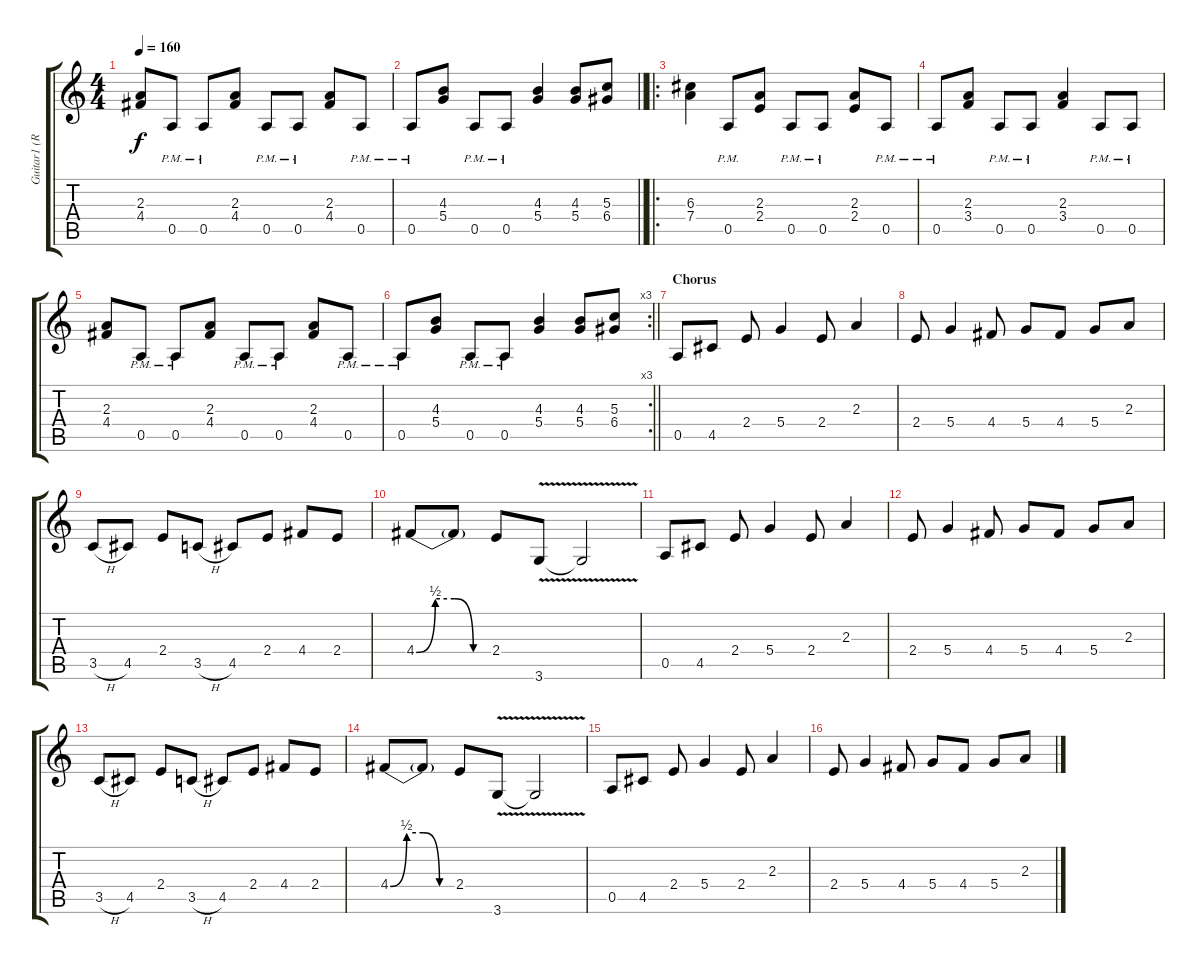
\track ("Guitar1 (Rhythm)" "Guitar1 (R") {instrument distortionguitar}
\staff {score tabs}
\tuning (E4 B3 G3 D3 A2 E2) {hide}
\ts (4 4)
\tempo 160
\clef g2
\ks c
(2.3 4.4).8{dy f} 0.5{pm}.8 0.5{pm}.8 (2.3 4.4).8 0.5{pm}.8 0.5{pm}.8 (2.3 4.4).8 0.5{pm}.8 |
\barLineRight lightlight
0.5{pm}.8 (4.3 5.4).8 0.5{pm}.8 0.5{pm}.8 (4.3 5.4).4 (4.3 5.4).8 (5.3 6.4).8 |
\ro
(6.3 7.4).4 0.5{pm}.8 (2.3 2.4).8 0.5{pm}.8 0.5{pm}.8 (2.3 2.4).8 0.5{pm}.8 |
0.5{pm}.8 (2.3 3.4).8 0.5{pm}.8 0.5{pm}.8 (2.3 3.4).4 0.5{pm}.8 0.5{pm}.8 |
(2.3 4.4).8 0.5{pm}.8 0.5{pm}.8 (2.3 4.4).8 0.5{pm}.8 0.5{pm}.8 (2.3 4.4).8 0.5{pm}.8 |
\rc 3
\barLineRight lightlight
0.5{pm}.8 (4.3 5.4).8 0.5{pm}.8 0.5{pm}.8 (4.3 5.4).4 (4.3 5.4).8 (5.3 6.4).8 |
\section ("" "Chorus")
0.5.8 4.5.8 2.4.8 5.4.4 2.4.8 2.3.4 |
2.4.8 5.4.4 4.4.8 5.4.8 4.4.8 5.4.8 2.3.8 |
3.5{h}.8 4.5.8 2.4.8 3.5{h}.8 4.5.8 2.4.8 4.4.8 2.4.8 |
4.4{be (custom 0 0 15 2 30 2 45 0 60 0)}.8 4.4{t}.8 2.4.8 3.6{v}.8 3.6{t}.2 |
0.5.8 4.5.8 2.4.8 5.4.4 2.4.8 2.3.4 |
2.4.8 5.4.4 4.4.8 5.4.8 4.4.8 5.4.8 2.3.8 |
3.5{h}.8 4.5.8 2.4.8 3.5{h}.8 4.5.8 2.4.8 4.4.8 2.4.8 |
4.4{be (custom 0 0 15 2 30 2 45 0 60 0)}.8 4.4{t}.8 2.4.8 3.6{v}.8 3.6{t}.2 |
0.5.8 4.5.8 2.4.8 5.4.4 2.4.8 2.3.4 |
2.4.8 5.4.4 4.4.8 5.4.8 4.4.8 5.4.8 2.3.8
